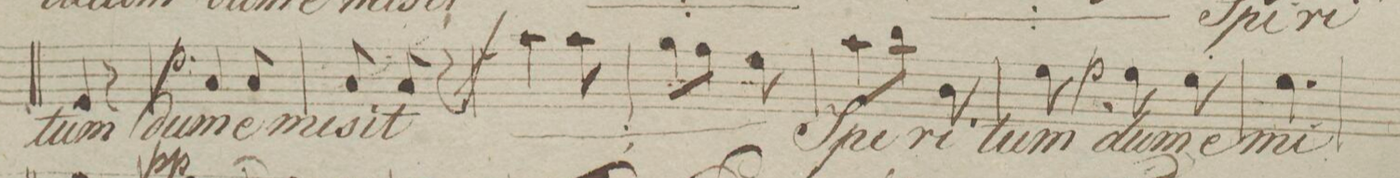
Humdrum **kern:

**kern	**text	**dynam
*I"Bas.	*	*
*clefF4	*	*
*k[b-e-]	*	*
*M3/8	*	*
4GG/	-tum	.
8r	.	.
=165	=165	=165
4C/	dum	p
8C/	e-	.
=166	=166	=166
8C/	-mis-	.
8C/	-sit	.
8r	.	.
=167	=167	=167
*	*ij	*
4c\	dum	f
8c\	e-	.
=168	=168	=168
8B-\L	-mi-	.
8A\J	.	.
8G\	-sit	.
*	*Xij	*
=169	=169	=169
8c\L	Spi-	.
8d\J	.	.
8D\	-ri-	.
=170	=170	=170
8G\	-tum	.
8G\	dum	p
8G\	e-	.
=171	=171	=171
4.G\	-mi-	.
=172	=172	=172
*-	*-	*-
